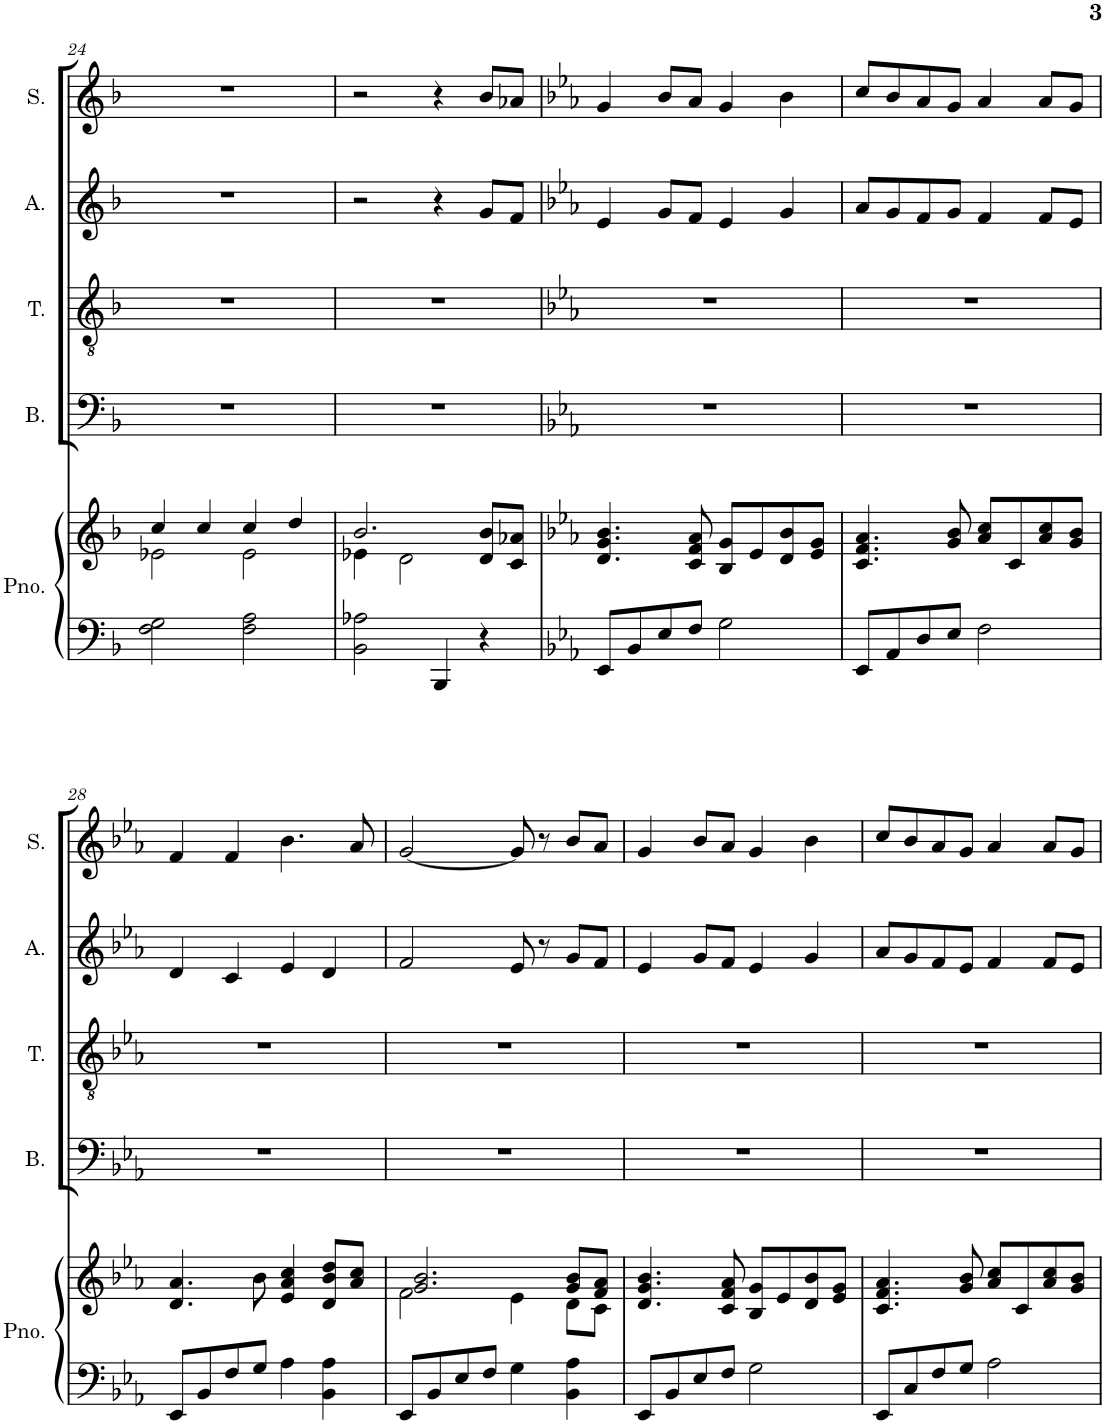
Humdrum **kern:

**kern	**kern	**kern	**kern	**kern	**kern
*part5	*part5	*part4	*part3	*part2	*part1
*staff6	*staff5	*staff4	*staff3	*staff2	*staff1
*I"Piano	*	*I"Bass	*I"Tenor	*I"Alto	*I"Soprano
*I'Pno.	*	*I'B.	*I'T.	*I'A.	*I'S.
!!LO:PB:g=z
*clefF4	*clefG2	*clefF4	*clefGv2	*clefG2	*clefG2
*k[b-]	*k[b-]	*k[b-]	*k[b-]	*k[b-]	*k[b-]
*M4/4	*M4/4	*M4/4	*M4/4	*M4/4	*M4/4
=24	=24	=24	=24	=24	=24
*	*^	*	*	*	*
2F\ 2G\	4cc/	2e-X\	1r	1r	1r	1r
.	4cc/	.	.	.	.	.
2F\ 2A\	4cc/	2e-\	.	.	.	.
.	4dd/	.	.	.	.	.
=25	=25	=25	=25	=25	=25	=25
2BB-\ 2A-X\	2.b-/	4e-X\	1r	1r	2r	2r
.	.	2d\	.	.	.	.
4BBB-/	.	.	.	.	4r	4r
4r	8d/ 8b-/L	4ryy	.	.	8g/L	8b-/L
.	8c/ 8a-X/J	.	.	.	8f/J	8a-X/J
*	*v	*v	*	*	*	*
=26	=26	=26	=26	=26	=26
*k[b-e-a-]	*k[b-e-a-]	*k[b-e-a-]	*k[b-e-a-]	*k[b-e-a-]	*k[b-e-a-]
8EE-/L	4.d/ 4.g/ 4.b-/	1r	1r	4e-/	4g/
8BB-/	.	.	.	.	.
8E-/	.	.	.	8g/L	8b-/L
8F/J	8c/ 8f/ 8a-/	.	.	8f/J	8a-/J
2G\	8B-/ 8g/L	.	.	4e-/	4g/
.	8e-/	.	.	.	.
.	8d/ 8b-/	.	.	4g/	4b-\
.	8e-/ 8g/J	.	.	.	.
=27	=27	=27	=27	=27	=27
8EE-/L	4.c/ 4.f/ 4.a-/	1r	1r	8a-/L	8cc/L
8AA-/	.	.	.	8g/	8b-/
8D/	.	.	.	8f/	8a-/
8E-/J	8g/ 8b-/	.	.	8g/J	8g/J
2F\	8a-/ 8cc/L	.	.	4f/	4a-/
.	8c/	.	.	.	.
.	8a-/ 8cc/	.	.	8f/L	8a-/L
.	8g/ 8b-/J	.	.	8e-/J	8g/J
!!LO:LB:g=z
=28	=28	=28	=28	=28	=28
8EE-/L	4.d/ 4.a-/	1r	1r	4d/	4f/
8BB-/	.	.	.	.	.
8F/	.	.	.	4c/	4f/
8G/J	8b-\	.	.	.	.
4A-\	4e-/ 4a-/ 4cc/	.	.	4e-/	4.b-\
4BB-\ 4A-\	8d/ 8b-/ 8dd/L	.	.	4d/	.
.	8a-/ 8cc/J	.	.	.	8a-/
=29	=29	=29	=29	=29	=29
*	*^	*	*	*	*
8EE-/L	2.g/ 2.b-/	2f\	1r	1r	2f/	[2g/
8BB-/	.	.	.	.	.	.
8E-/	.	.	.	.	.	.
8F/J	.	.	.	.	.	.
4G\	.	4e-\	.	.	8e-/	8g/]
.	.	.	.	.	8r	8r
4BB-\ 4A-\	8g/ 8b-/L	8d\L	.	.	8g/L	8b-/L
.	8f/ 8a-/J	8c\J	.	.	8f/J	8a-/J
*	*v	*v	*	*	*	*
=30	=30	=30	=30	=30	=30
8EE-/L	4.d/ 4.g/ 4.b-/	1r	1r	4e-/	4g/
8BB-/	.	.	.	.	.
8E-/	.	.	.	8g/L	8b-/L
8F/J	8c/ 8f/ 8a-/	.	.	8f/J	8a-/J
2G\	8B-/ 8g/L	.	.	4e-/	4g/
.	8e-/	.	.	.	.
.	8d/ 8b-/	.	.	4g/	4b-\
.	8e-/ 8g/J	.	.	.	.
=31	=31	=31	=31	=31	=31
8EE-/L	4.c/ 4.f/ 4.a-/	1r	1r	8a-/L	8cc/L
8C/	.	.	.	8g/	8b-/
8F/	.	.	.	8f/	8a-/
8G/J	8g/ 8b-/	.	.	8e-/J	8g/J
2A-\	8a-/ 8cc/L	.	.	4f/	4a-/
.	8c/	.	.	.	.
.	8a-/ 8cc/	.	.	8f/L	8a-/L
.	8g/ 8b-/J	.	.	8e-/J	8g/J
=	=	=	=	=	=
*-	*-	*-	*-	*-	*-
